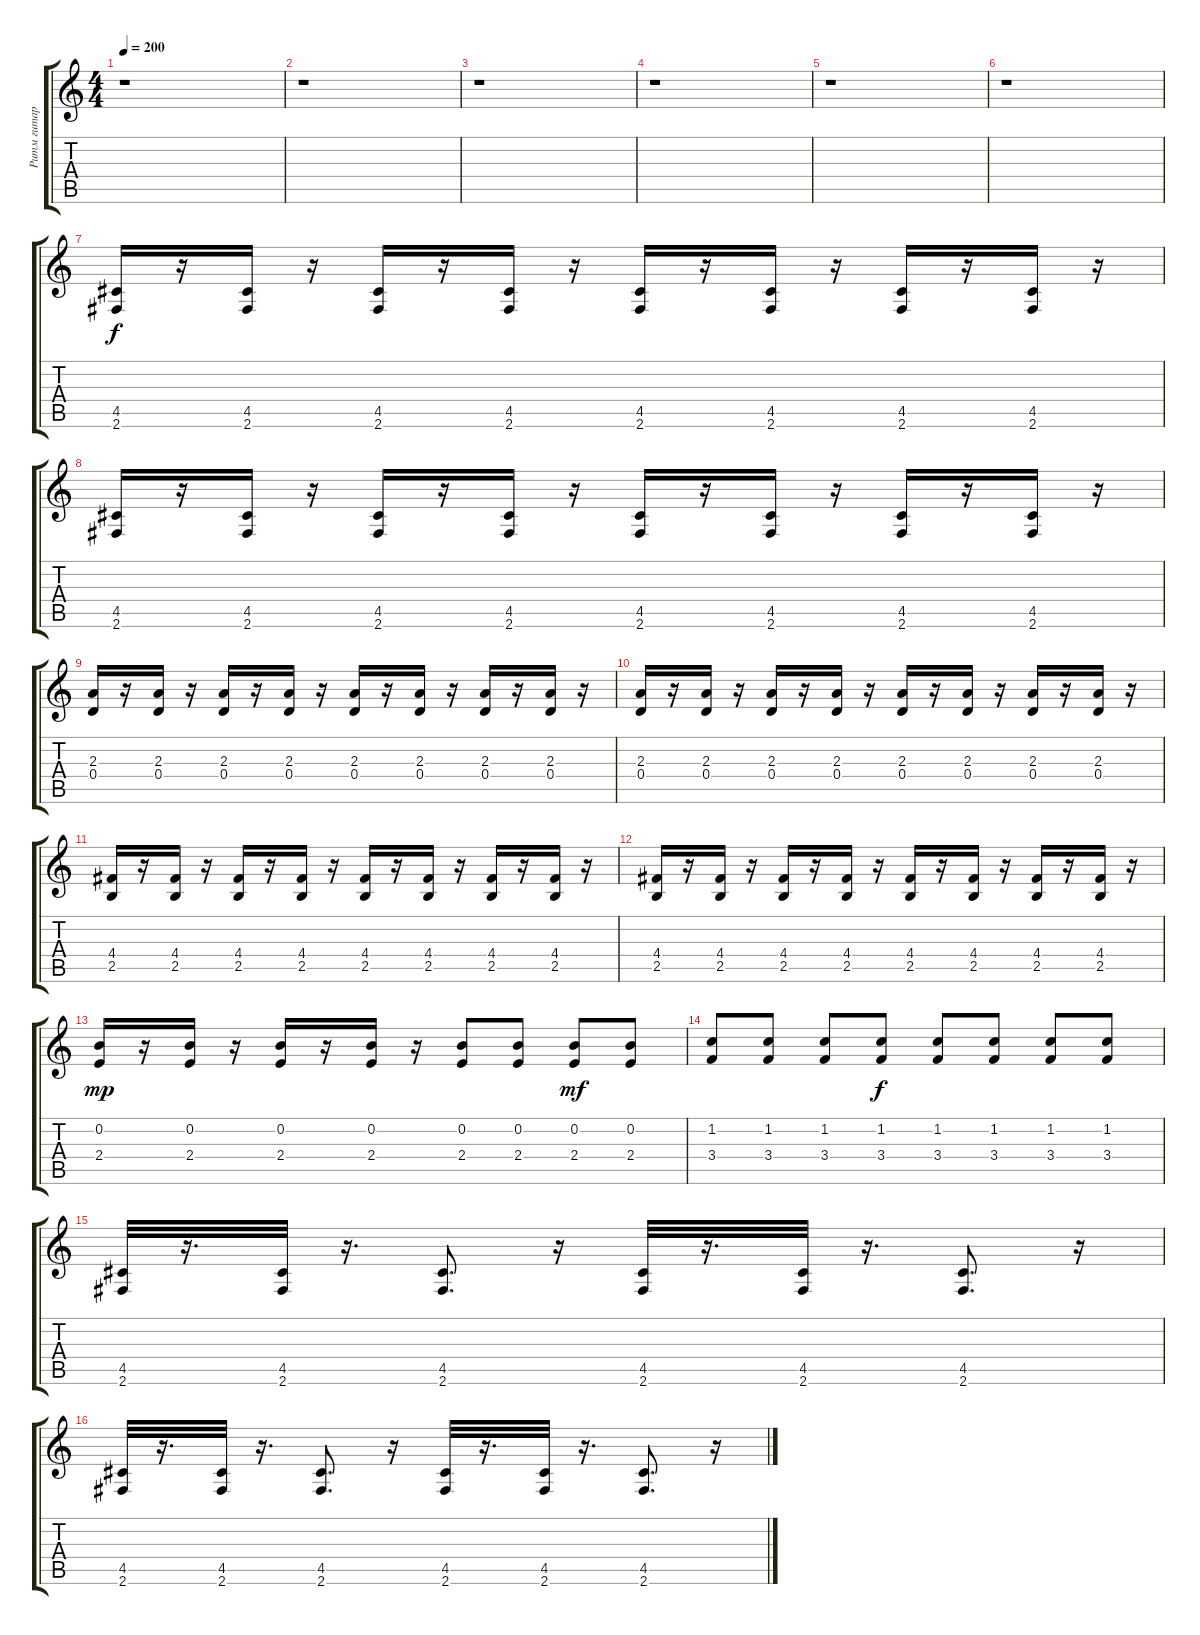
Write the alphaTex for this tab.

\track ("Ритм гитара" "Ритм гитар") {instrument overdrivenguitar}
\staff {score tabs}
\tuning (E4 B3 G3 D3 A2 E2) {hide}
\ts (4 4)
\tempo 200
\clef g2
\ks c
r.1{dy f} |
r.1 |
r.1 |
r.1 |
r.1 |
r.1 |
(4.5 2.6).16 r.16 (4.5 2.6).16 r.16 (4.5 2.6).16 r.16 (4.5 2.6).16 r.16 (4.5 2.6).16 r.16 (4.5 2.6).16 r.16 (4.5 2.6).16 r.16 (4.5 2.6).16 r.16 |
(4.5 2.6).16 r.16 (4.5 2.6).16 r.16 (4.5 2.6).16 r.16 (4.5 2.6).16 r.16 (4.5 2.6).16 r.16 (4.5 2.6).16 r.16 (4.5 2.6).16 r.16 (4.5 2.6).16 r.16 |
(2.3 0.4).16 r.16 (2.3 0.4).16 r.16 (2.3 0.4).16 r.16 (2.3 0.4).16 r.16 (2.3 0.4).16 r.16 (2.3 0.4).16 r.16 (2.3 0.4).16 r.16 (2.3 0.4).16 r.16 |
(2.3 0.4).16 r.16 (2.3 0.4).16 r.16 (2.3 0.4).16 r.16 (2.3 0.4).16 r.16 (2.3 0.4).16 r.16 (2.3 0.4).16 r.16 (2.3 0.4).16 r.16 (2.3 0.4).16 r.16 |
(4.4 2.5).16 r.16 (4.4 2.5).16 r.16 (4.4 2.5).16 r.16 (4.4 2.5).16 r.16 (4.4 2.5).16 r.16 (4.4 2.5).16 r.16 (4.4 2.5).16 r.16 (4.4 2.5).16 r.16 |
(4.4 2.5).16 r.16 (4.4 2.5).16 r.16 (4.4 2.5).16 r.16 (4.4 2.5).16 r.16 (4.4 2.5).16 r.16 (4.4 2.5).16 r.16 (4.4 2.5).16 r.16 (4.4 2.5).16 r.16 |
(0.2 2.4).16{dy mp} r.16 (0.2 2.4).16 r.16 (0.2 2.4).16 r.16 (0.2 2.4).16 r.16 (0.2 2.4).8 (0.2 2.4).8 (0.2 2.4).8{dy mf} (0.2 2.4).8 |
(1.2 3.4).8 (1.2 3.4).8 (1.2 3.4).8 (1.2 3.4).8{dy f} (1.2 3.4).8 (1.2 3.4).8 (1.2 3.4).8 (1.2 3.4).8 |
(4.5 2.6).32{volume 8} r.16{d} (4.5 2.6).32 r.16{d} (4.5 2.6).8{d} r.16 (4.5 2.6).32 r.16{d} (4.5 2.6).32 r.16{d} (4.5 2.6).8{d} r.16 |
(4.5 2.6).32 r.16{d} (4.5 2.6).32 r.16{d} (4.5 2.6).8{d} r.16 (4.5 2.6).32 r.16{d} (4.5 2.6).32 r.16{d} (4.5 2.6).8{d} r.16
